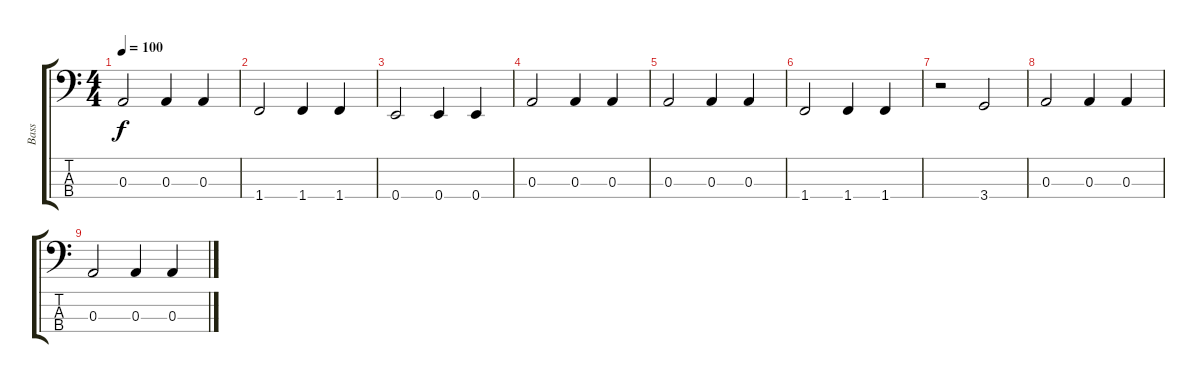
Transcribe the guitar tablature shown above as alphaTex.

\track ("Bass" "Bass") {instrument electricbassfinger}
\staff {score tabs}
\tuning (G2 D2 A1 E1) {hide}
\ts (4 4)
\tempo 100
\clef f4
\ks c
0.3.2{dy f} 0.3.4 0.3.4 |
1.4.2 1.4.4 1.4.4 |
0.4.2 0.4.4 0.4.4 |
0.3.2 0.3.4 0.3.4 |
0.3.2 0.3.4 0.3.4 |
1.4.2 1.4.4 1.4.4 |
r.2 3.4.2 |
0.3.2 0.3.4 0.3.4 |
0.3.2 0.3.4 0.3.4
